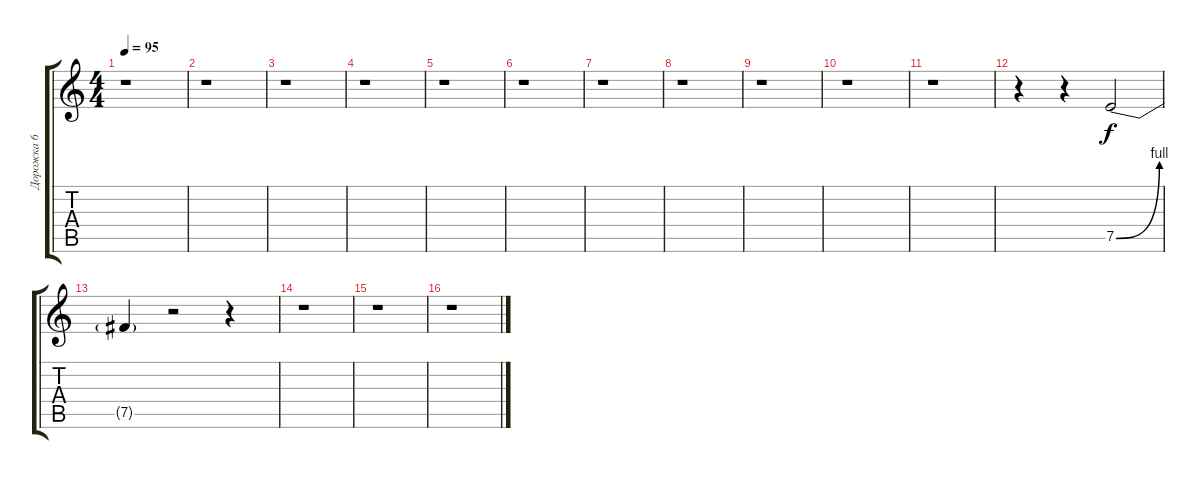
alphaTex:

\track ("Дорожка 6" "Дорожка 6") {instrument distortionguitar}
\staff {score tabs}
\tuning (E4 B3 G3 D3 A2 E2) {hide}
\ts (4 4)
\tempo 95
\clef g2
\ks c
r.1{dy f} |
r.1 |
r.1 |
r.1 |
r.1 |
r.1 |
r.1 |
r.1 |
r.1 |
r.1 |
r.1 |
r.4 r.4 7.5{be (bend 0 0 60 4)}.2 |
7.5{t}.4 r.2 r.4 |
r.1 |
r.1 |
r.1
